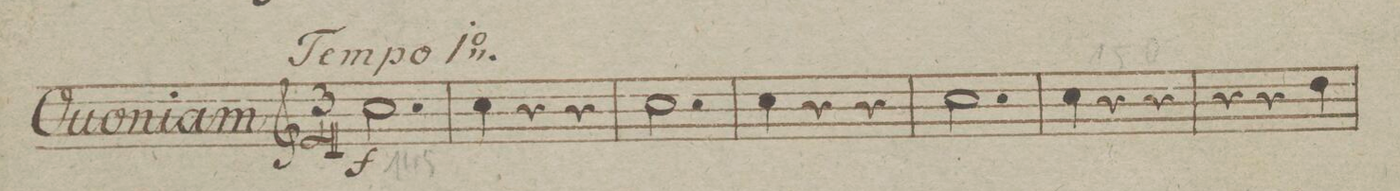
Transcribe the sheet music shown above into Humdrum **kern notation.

**kern	**dynam
*I"Clarino Primo in B.	*
*clefG2	*
*k[b-e-]	*
*met(c)	*
*M3/4	*
2.b-\	f
=146	=146
4b-\	.
4r	.
4r	.
=147	=147
2.b-\	.
=148	=148
4b-\	.
4r	.
4r	.
=149	=149
2.b-\	.
=150	=150
4b-\	.
4r	.
4r	.
=151	=151
4r	.
4r	.
4cc\	.
=152	=152
*-	*-
